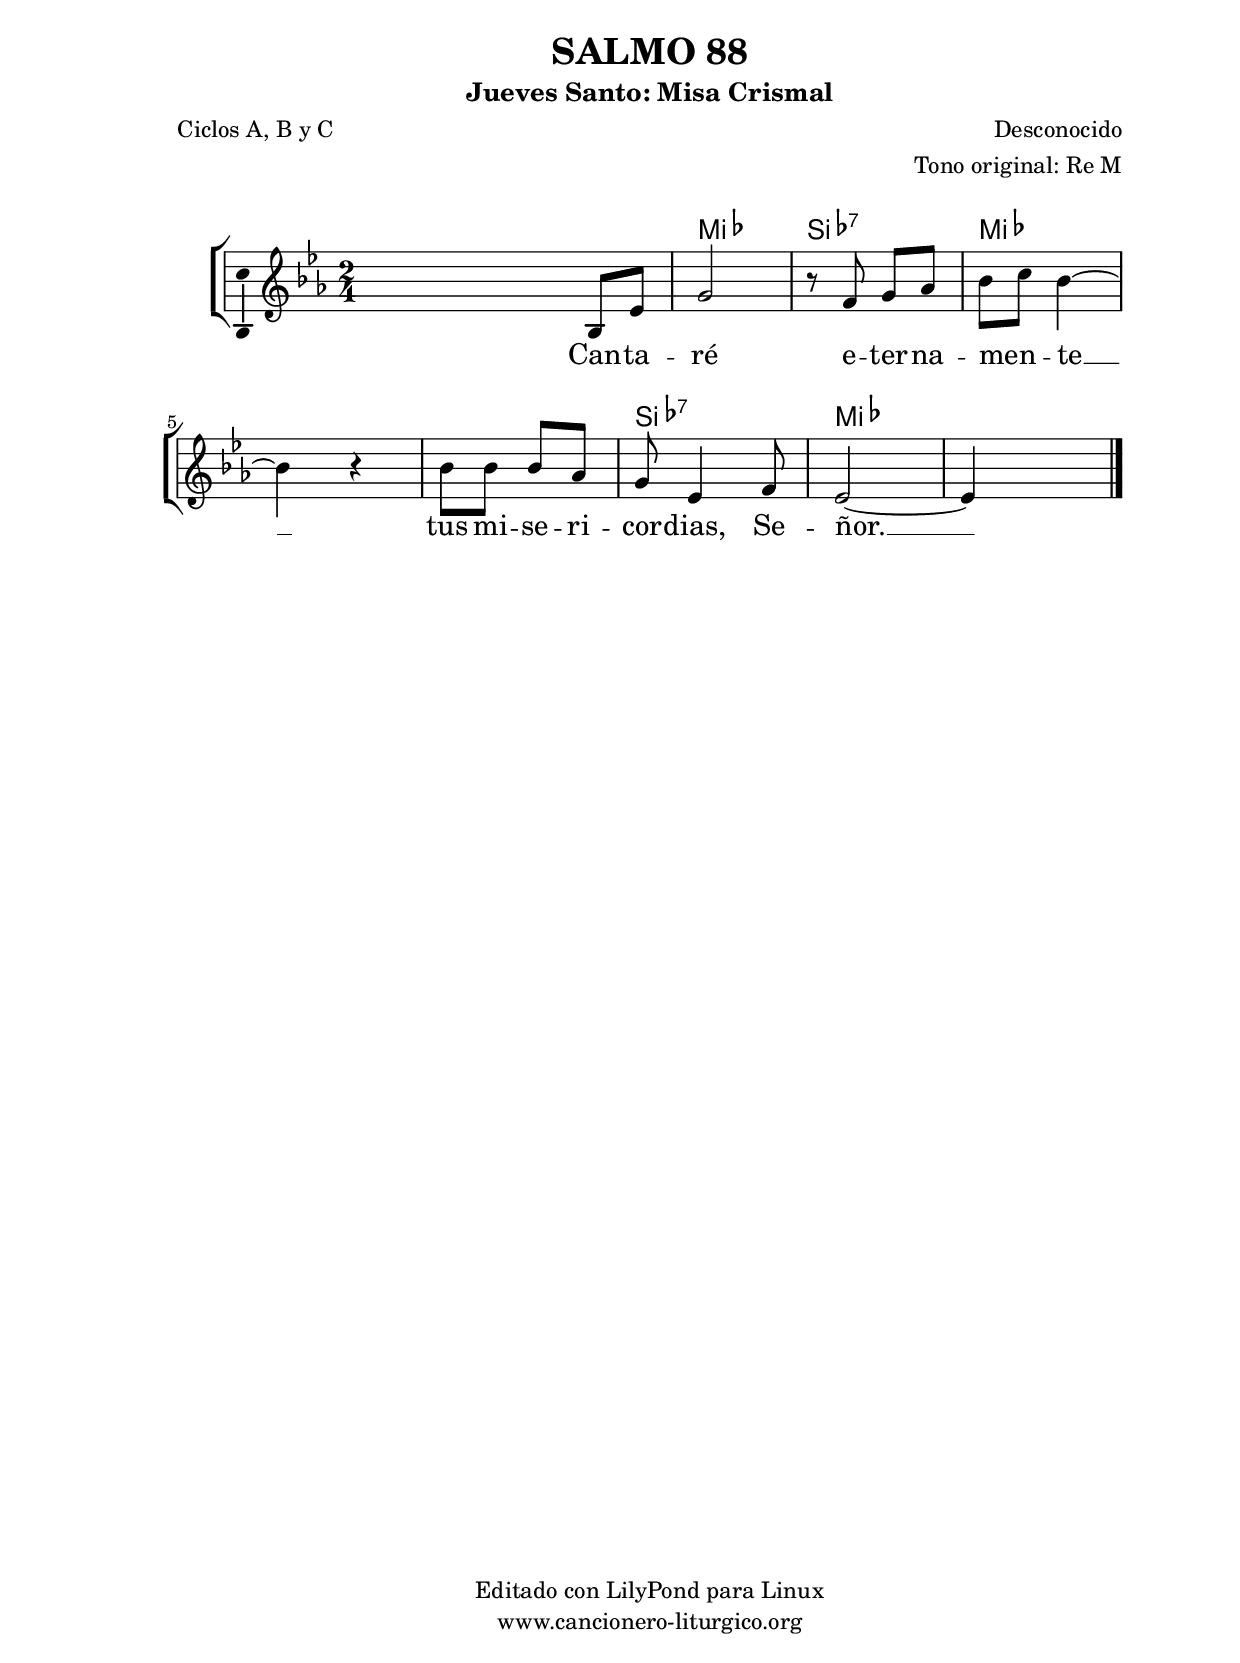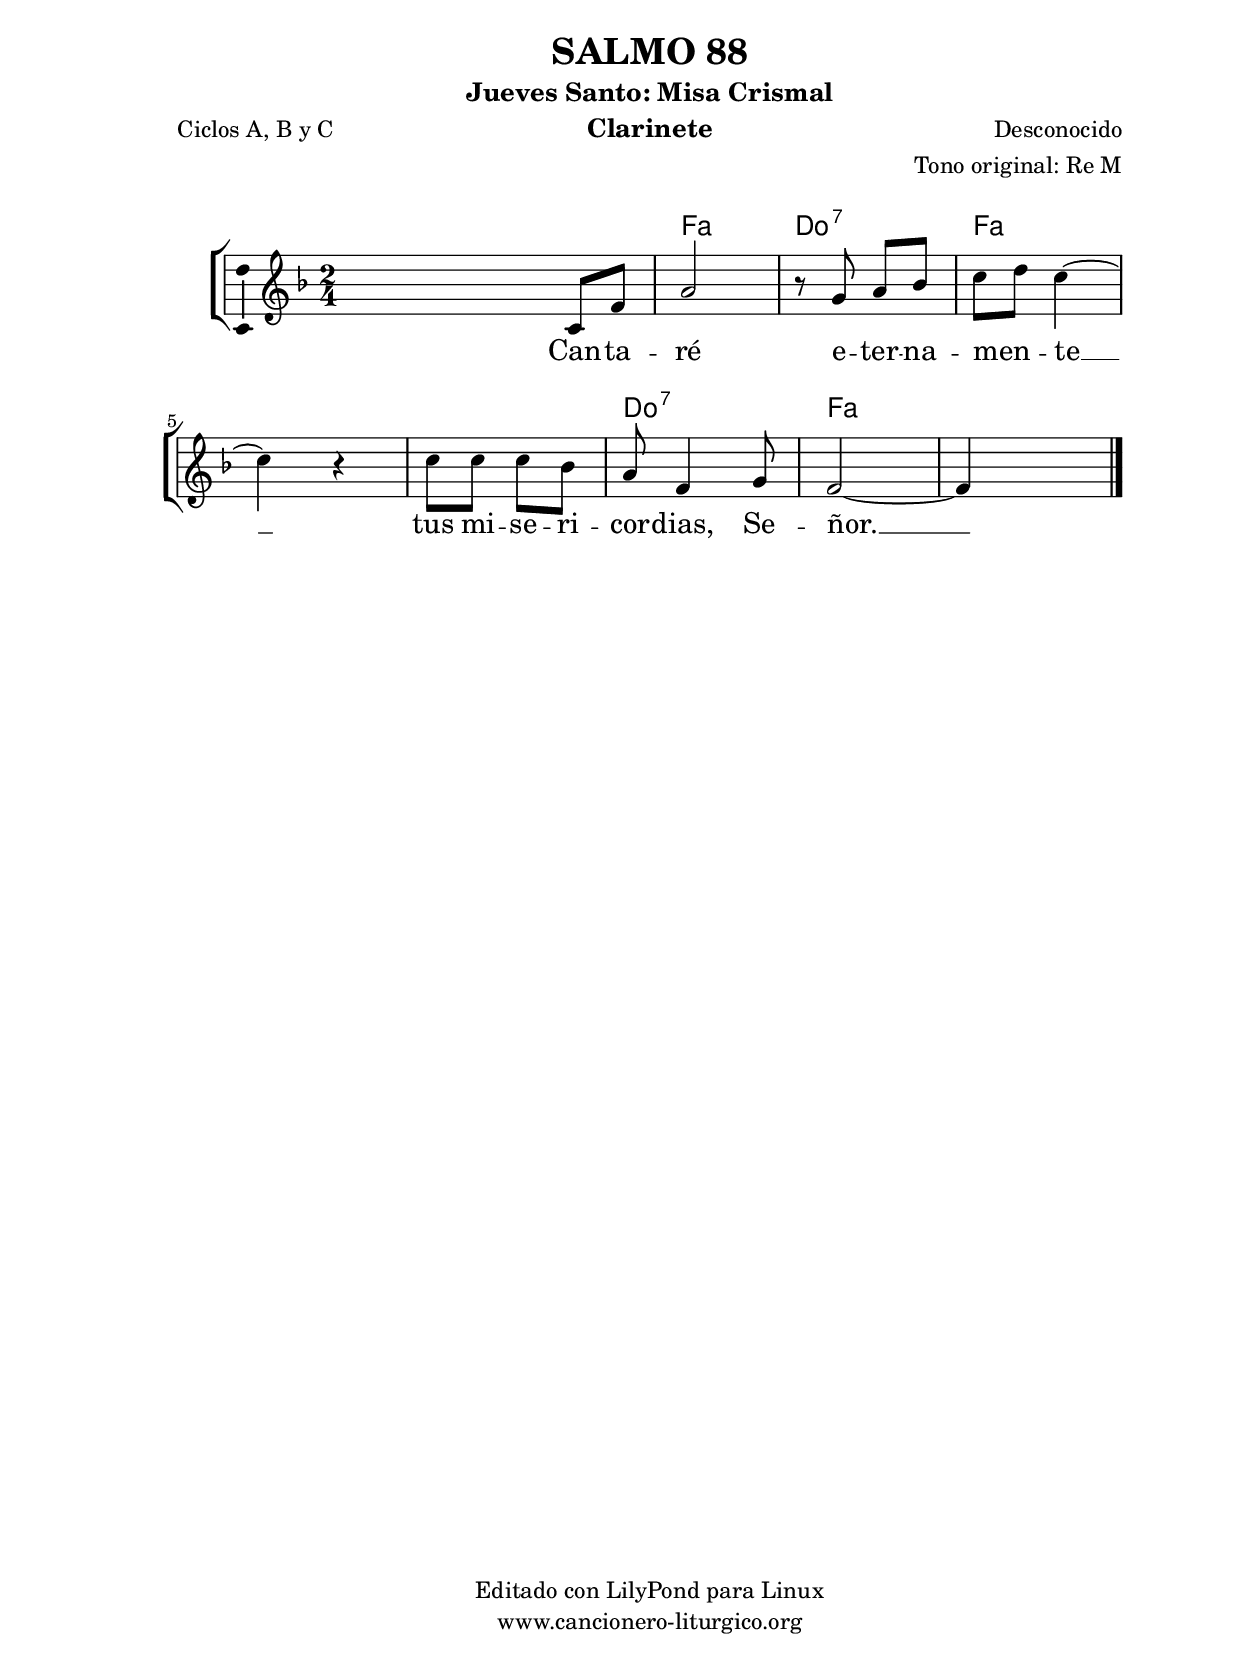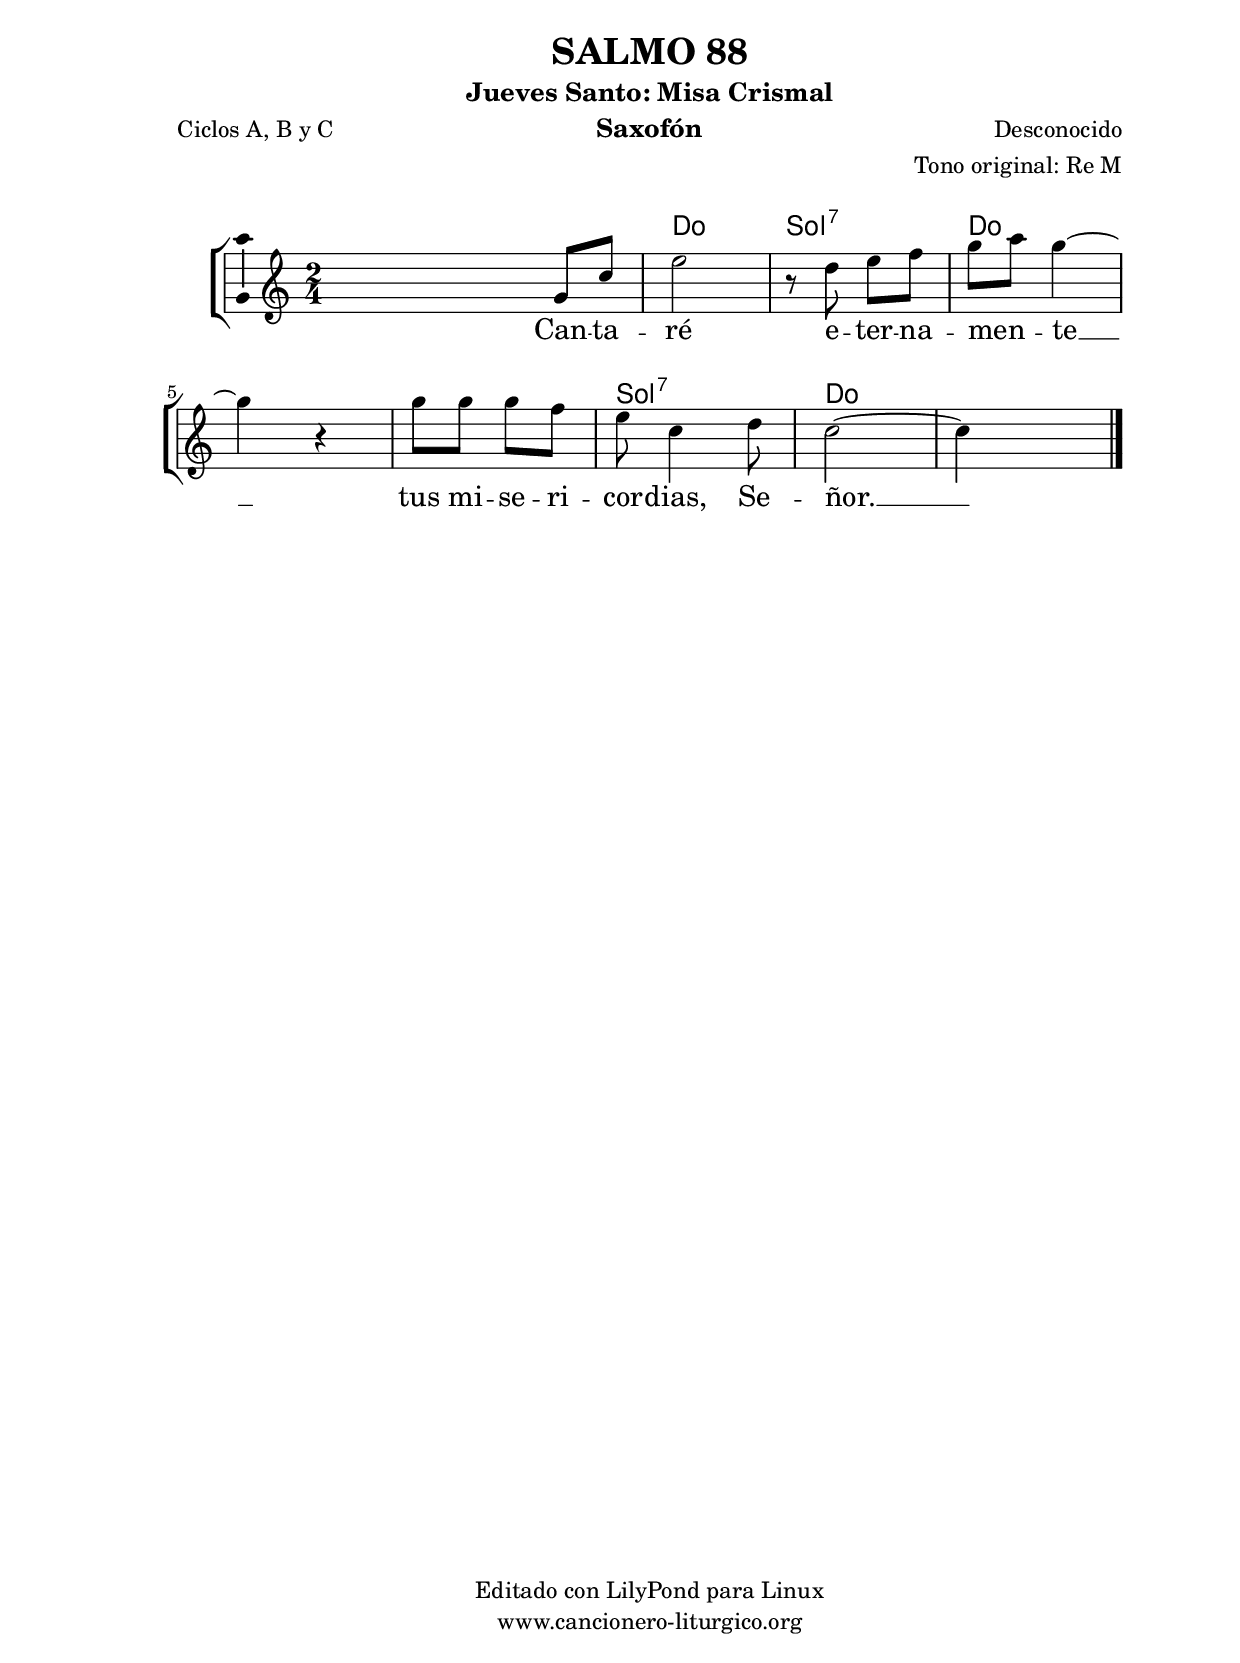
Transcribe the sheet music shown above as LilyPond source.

%
%para convertir .midi en .wav:
%timidity filename.midi -Ow -o finename.wav
%
%
%Para convertir de .wav a .mp3:
%lame -h -m j filename.wav
%
%
%para escuchar el midi:
%timidity nombrefichero.midi
%


%versión de lilypond para la que se ha escrito esta partitura:
\version "2.16.0"

	%Tamaño papel
	#(set-default-paper-size "a4")
	%Tamaño partitura
	#(set-global-staff-size 20)
	%No responde al pulsar sobre una nota
	#(ly:set-option 'point-and-click #f)

%parámetros del encabezamiento:
\header {
	title = "SALMO 88"
	subtitle = "Jueves Santo: Misa Crismal"
	composer = "Desconocido"
	poet = "Ciclos A, B y C"
	meter = ""
	arranger = "Tono original: Re M"
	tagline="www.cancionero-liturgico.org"
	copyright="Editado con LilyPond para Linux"
	}

%parámetros asociados al papel:
\paper  {
	oddHeaderMarkup = \markup {\fill-line { \on-the-fly #not-first-page \fromproperty #'header:title \on-the-fly #not-first-page \fromproperty #'header:composer }}
	evenHeaderMarkup = \markup {\fill-line { \fromproperty #'header:composer \fromproperty #'header:title }}
	#(set-paper-size "a4")
	print-page-number = ##f
	first-page-number = 1
	print-first-page-number = ##f
%	head-separation = 3.0 \cm
	top-margin = 2.0 \cm
	bottom-margin = 0.5\cm
%%%	bottom-margin = -1.0\cm
	left-margin = 3.0 \cm
	line-width = 16.0 \cm 
	indent = 8\mm
	interscoreline = 2.\mm
	between-system-space = 15\mm
%	para que las partituras no llenen la hoja:
	ragged-bottom = ##t
%	idem para la última hoja:
	ragged-last-bottom = ##f
%	para que las partituras llenen el ancho del papel:
	ragged-last = ##f
	after-title-space = 2.5 \cm
%page-count=1
system-count=2

	%Flexible Vertical Spacing
%	markup-markup-spacing =
%	#'((basic-distance . 15) (minimum-distance . 15) (padding . 3))
	markup-system-spacing =
	#'((basic-distance . 15) (minimum-distance . 15) (padding . 3))
	system-system-spacing =
	#'((basic-distance . 15) (minimum-distance . 15) (padding . 3))
	score-system-spacing =
	#'((basic-distance . 15) (minimum-distance . 15) (padding . 5))
%	top-system-spacing = % header
%	#'((basic-distance . 8) (minimum-distance . 0) (padding . 3))
%	top-markup-spacing =
%	#'((basic-distance . 20) (minimum-distance . 20) (padding . 3))
	last-bottom-spacing = % footer
	#'((basic-distance . 5) (minimum-distance . 5) (padding . 3))
%	score-markup-spacing =
%	#'((basic-distance . 16) (minimum-distance . 13) (padding . 3))

	}


%parámetros que afectan a toda la partitura:
global =  {
	%clave de sol (G):
	\clef G
	%armadura:
	\transpose d ees
	\key d \major
	\tempo 4=100
	\set Score.tempoHideNote = ##t
	}


acordes = {
	\italianChords
	\chordmode {
	\transpose d ees
{

s2 d2 a:7 d s d a:7 d s

	}
	}
}

melodia = 
	\transpose d ees
{
	\relative c'{

\time 2/4

s4 a8 d
fis2
r8 e8 fis g
a8 b a4~
a4 r4
a8 a a g
fis8 d4 e8
d2~
d4 s4

	\bar "|."
	}
	}


texto = \lyricmode {
Can -- ta -- ré e -- ter -- na -- men -- _ te __ tus mi -- se -- ri -- cor -- dias, Se -- ñor. __
	}


acordesStaff = \context ChordNames = acordesStaff <<
	\set chordChanges = ##t
	\acordes
	>>


vozStaff = \context Voice = vozStaff
\with {\consists "Ambitus_engraver"}
<<
%	\set Staff.instrumentName = ""
%	\set Staff.shortInstrumentName = ""
%	\set Staff.midiInstrument = #"clarinet"
%	\set Staff.midiInstrument = #"cello"
%	\set Staff.midiInstrument = #"flute"
	\set Staff.midiInstrument = #"electric guitar (jazz)"
%	\set Staff.midiInstrument = #"english horn"
%	\set Staff.midiInstrument = #"violin"
%	\set Staff.midiInstrument = #"glockenspiel"
	\set Staff.midiMinimumVolume = #0.7
	\set Staff.midiMaximumVolume = #0.9
	\global
	\melodia
	>>


textoStaff = \context Lyrics = textoStaff <<
	\lyricsto vozStaff \texto
	>>

\book {
	\score {
		\context ChoirStaff {
			\override StaffGroup.SystemStartBracket #'collapse-height = #1
			\override Score.SystemStartBar #'collapse-height = #1
			<<
			\acordesStaff
			\vozStaff
			\textoStaff
			>>
			}
		\layout {
	    		\context {
				\Lyrics
				\override LyricText #'font-size = #2
				}
	   		 \context {
				\Score
				%fontSize = #3
				\override StaffSymbol #'staff-space = #(magstep +3)
				%\override Beam #'thickness = #0.55
				%\override SpacingSpanner #'spacing-increment = #1.0
				%\override Slur #'height-limit = #1.5
				}
			}
		}
	\score {
		\unfoldRepeats
		\context ChoirStaff {
			<<
			\acordesStaff
			\vozStaff
			>>
			}
		\midi {
	  		\context {
	  			\Score
				tempoWholesPerMinute = #(ly:make-moment 70 4)
				}
			}
		}
	}

%Partitura para clarinete
#(define output-suffix "C")
\book {
	\header{
		instrument = "Clarinete"
		}
	\score {
		\context ChoirStaff {
			\override StaffGroup.SystemStartBracket #'collapse-height = #1
			\override Score.SystemStartBar #'collapse-height = #1
\transpose c d
			<<
			\acordesStaff
			\vozStaff
			\textoStaff
			>>
			}
		\layout {
	    		\context {
				\Lyrics
				\override LyricText #'font-size = #2
				}
	   		 \context {
				\Score
				%fontSize = #3
				\override StaffSymbol #'staff-space = #(magstep +3)
				%\override Beam #'thickness = #0.55
				%\override SpacingSpanner #'spacing-increment = #1.0
				%\override Slur #'height-limit = #1.5
				}
			}
		}
	}

%Partitura para saxofón
#(define output-suffix "S")
\book {
	\header{
		instrument = "Saxofón"
		}
	\score {
		\context ChoirStaff {
			\override StaffGroup.SystemStartBracket #'collapse-height = #1
			\override Score.SystemStartBar #'collapse-height = #1
\transpose c a
			<<
			\acordesStaff
			\vozStaff
			\textoStaff
			>>
			}
		\layout {
	    		\context {
				\Lyrics
				\override LyricText #'font-size = #2
				}
	   		 \context {
				\Score
				%fontSize = #3
				\override StaffSymbol #'staff-space = #(magstep +3)
				%\override Beam #'thickness = #0.55
				%\override SpacingSpanner #'spacing-increment = #1.0
				%\override Slur #'height-limit = #1.5
				}
			}
		}
	}

